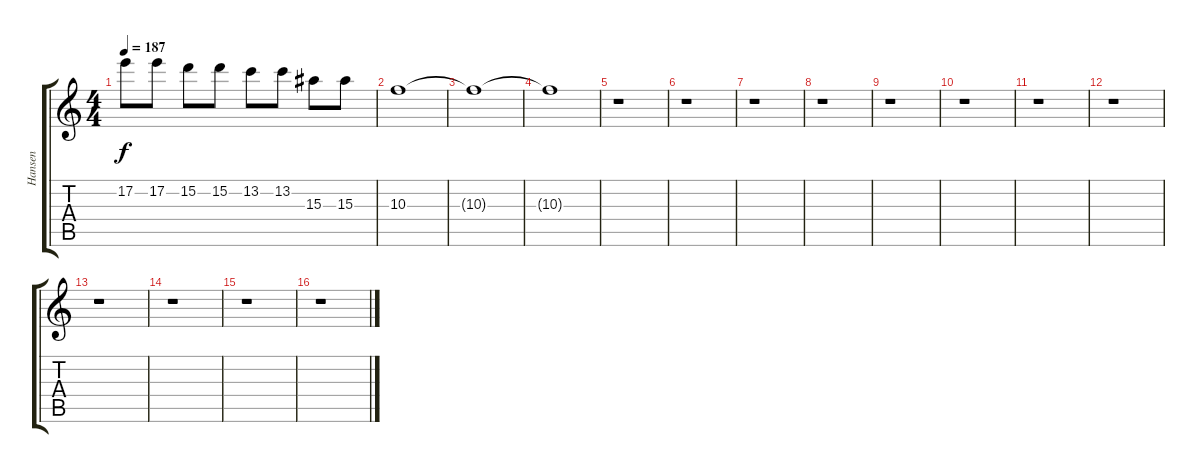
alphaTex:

\track ("Hansen" "Hansen") {instrument distortionguitar}
\staff {score tabs}
\tuning (E4 B3 G3 D3 A2 E2) {hide}
\ts (4 4)
\tempo 187
\clef g2
\ks c
17.2.8{dy f} 17.2.8 15.2.8 15.2.8 13.2.8 13.2.8 15.3.8 15.3.8 |
10.3.1 |
10.3{t}.1 |
10.3{t}.1 |
r.1 |
r.1 |
r.1 |
r.1 |
r.1 |
r.1 |
r.1 |
r.1 |
r.1 |
r.1 |
r.1 |
r.1
